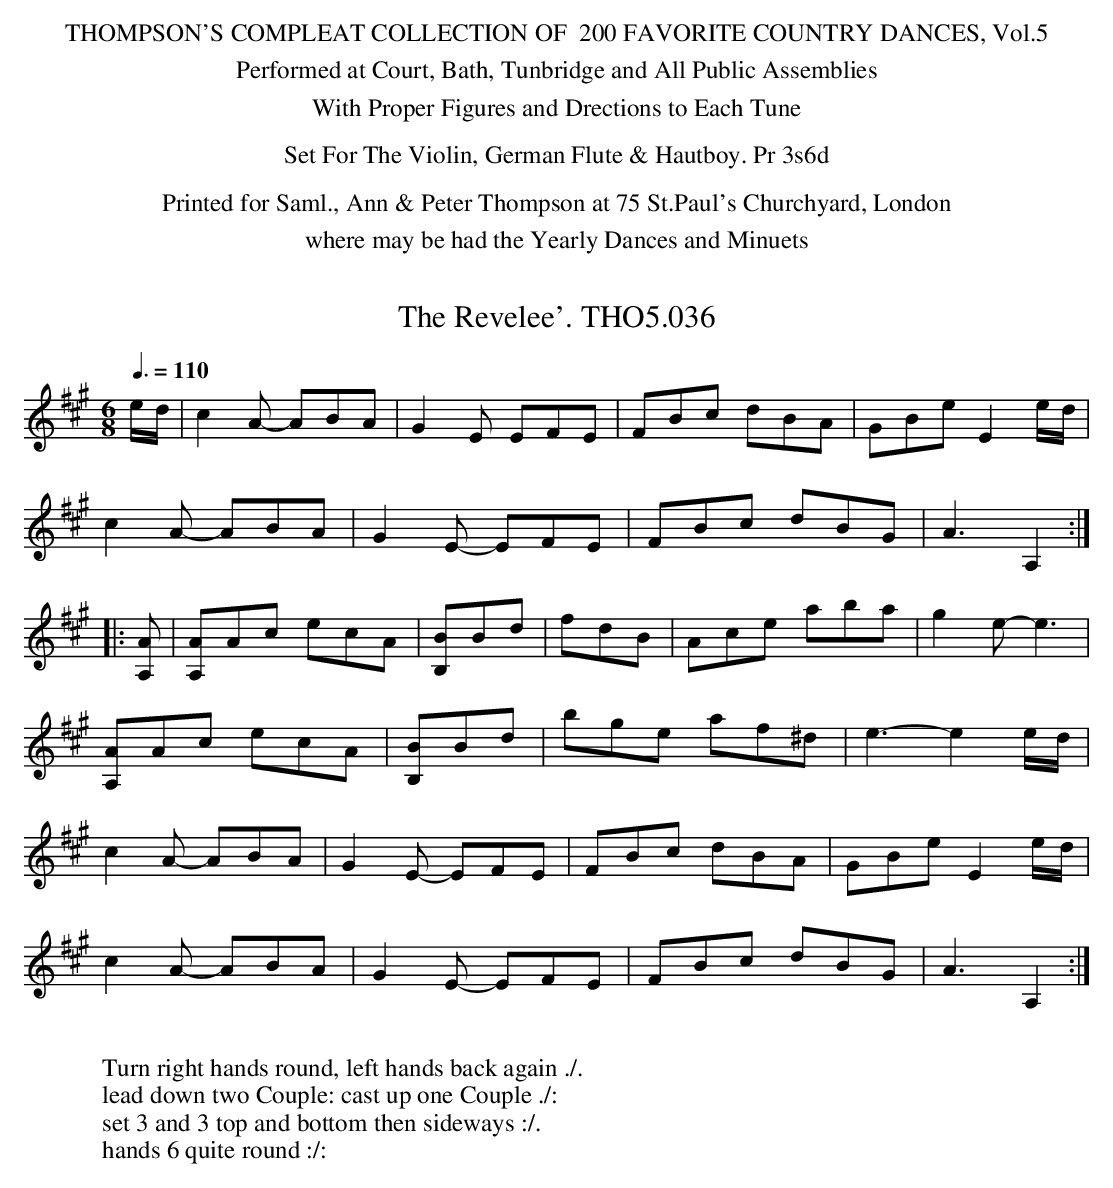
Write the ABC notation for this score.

X:1
T:Revelee'. THO5.036, The
M:6/8
L:1/8
Q:3/8=110
K:A
e/d/|c2 A- ABA|G2E EFE|FBc dBA|GBe E2 e/d/|
c2A- ABA|G2E- EFE|FBc dBG|A3 A,2:|
|:[AA,]|[AA,]Ac ecA|[BB,]Bd|fdB|Ace aba|g2e-e3|
[AA,]Ac ecA|[BB,]Bd|bge af^d|e3-e2 e/d/|
c2A- ABA|G2E- EFE|FBc dBA|GBe E2 e/d/|
c2A- ABA|G2E- EFE|FBc dBG|A3 A,2:|
W:
W:Turn right hands round, left hands back again ./.
W:lead down two Couple: cast up one Couple ./:
W:set 3 and 3 top and bottom then sideways :/.
W:hands 6 quite round :/:
